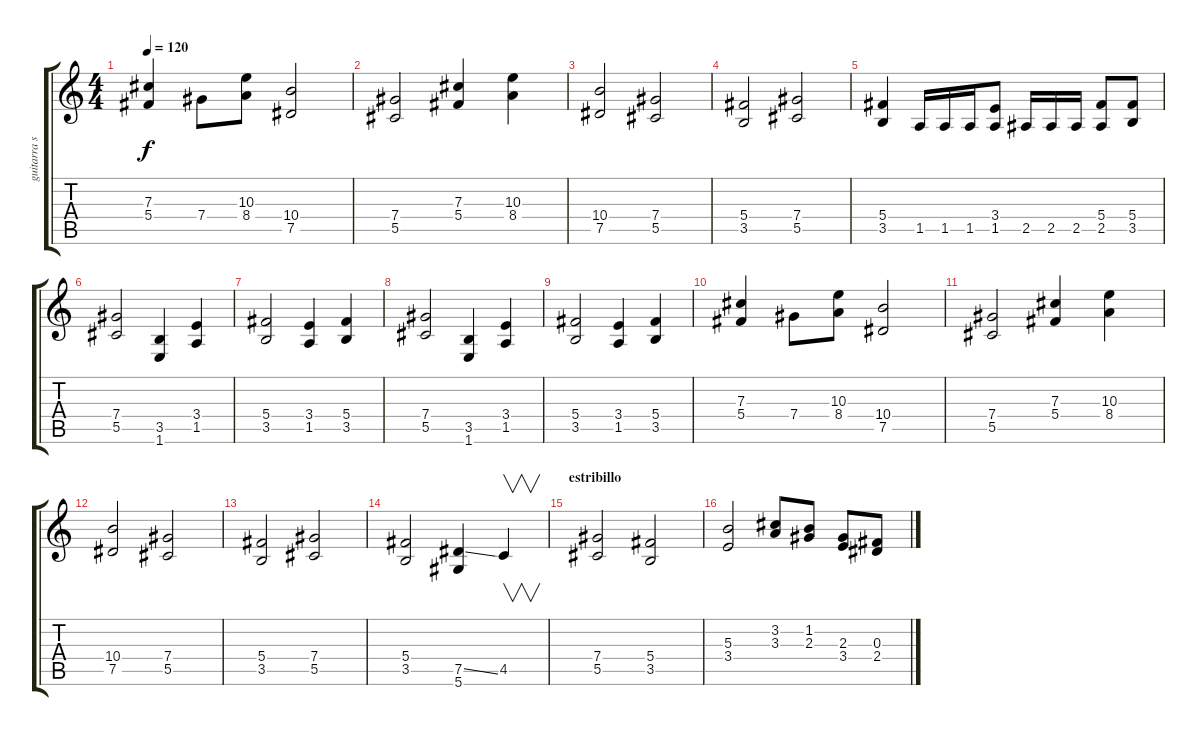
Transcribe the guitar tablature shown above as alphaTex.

\track ("guitarra solista" "guitarra s") {instrument distortionguitar}
\staff {score tabs}
\tuning (Eb4 Bb3 Gb3 Db3 Ab2 Eb2) {hide}
\ts (4 4)
\tempo 120
\clef g2
\ks c
(7.3 5.4).4{dy f} 7.4.8 (10.3 8.4).8 (10.4 7.5).2 |
(7.4 5.5).2 (7.3 5.4).4 (10.3 8.4).4 |
(10.4 7.5).2 (7.4 5.5).2 |
(5.4 3.5).2 (7.4 5.5).2 |
(5.4 3.5).4 1.5.16 1.5.16 1.5.16 (3.4 1.5).8 2.5.16 2.5.16 2.5.16 (5.4 2.5).8 (5.4 3.5).8 |
(7.4 5.5).2 (3.5 1.6).4 (3.4 1.5).4 |
(5.4 3.5).2 (3.4 1.5).4 (5.4 3.5).4 |
(7.4 5.5).2 (3.5 1.6).4 (3.4 1.5).4 |
(5.4 3.5).2 (3.4 1.5).4 (5.4 3.5).4 |
(7.3 5.4).4 7.4.8 (10.3 8.4).8 (10.4 7.5).2 |
(7.4 5.5).2 (7.3 5.4).4 (10.3 8.4).4 |
(10.4 7.5).2 (7.4 5.5).2 |
(5.4 3.5).2 (7.4 5.5).2 |
(5.4 3.5).2 (7.5{ss} 5.6).4 4.5.4{v} |
\section ("" "estribillo")
(7.4 5.5).2 (5.4 3.5).2 |
(5.3 3.4).2 (3.2 3.3).8 (1.2 2.3).8 (2.3 3.4).8 (0.3 2.4).8
